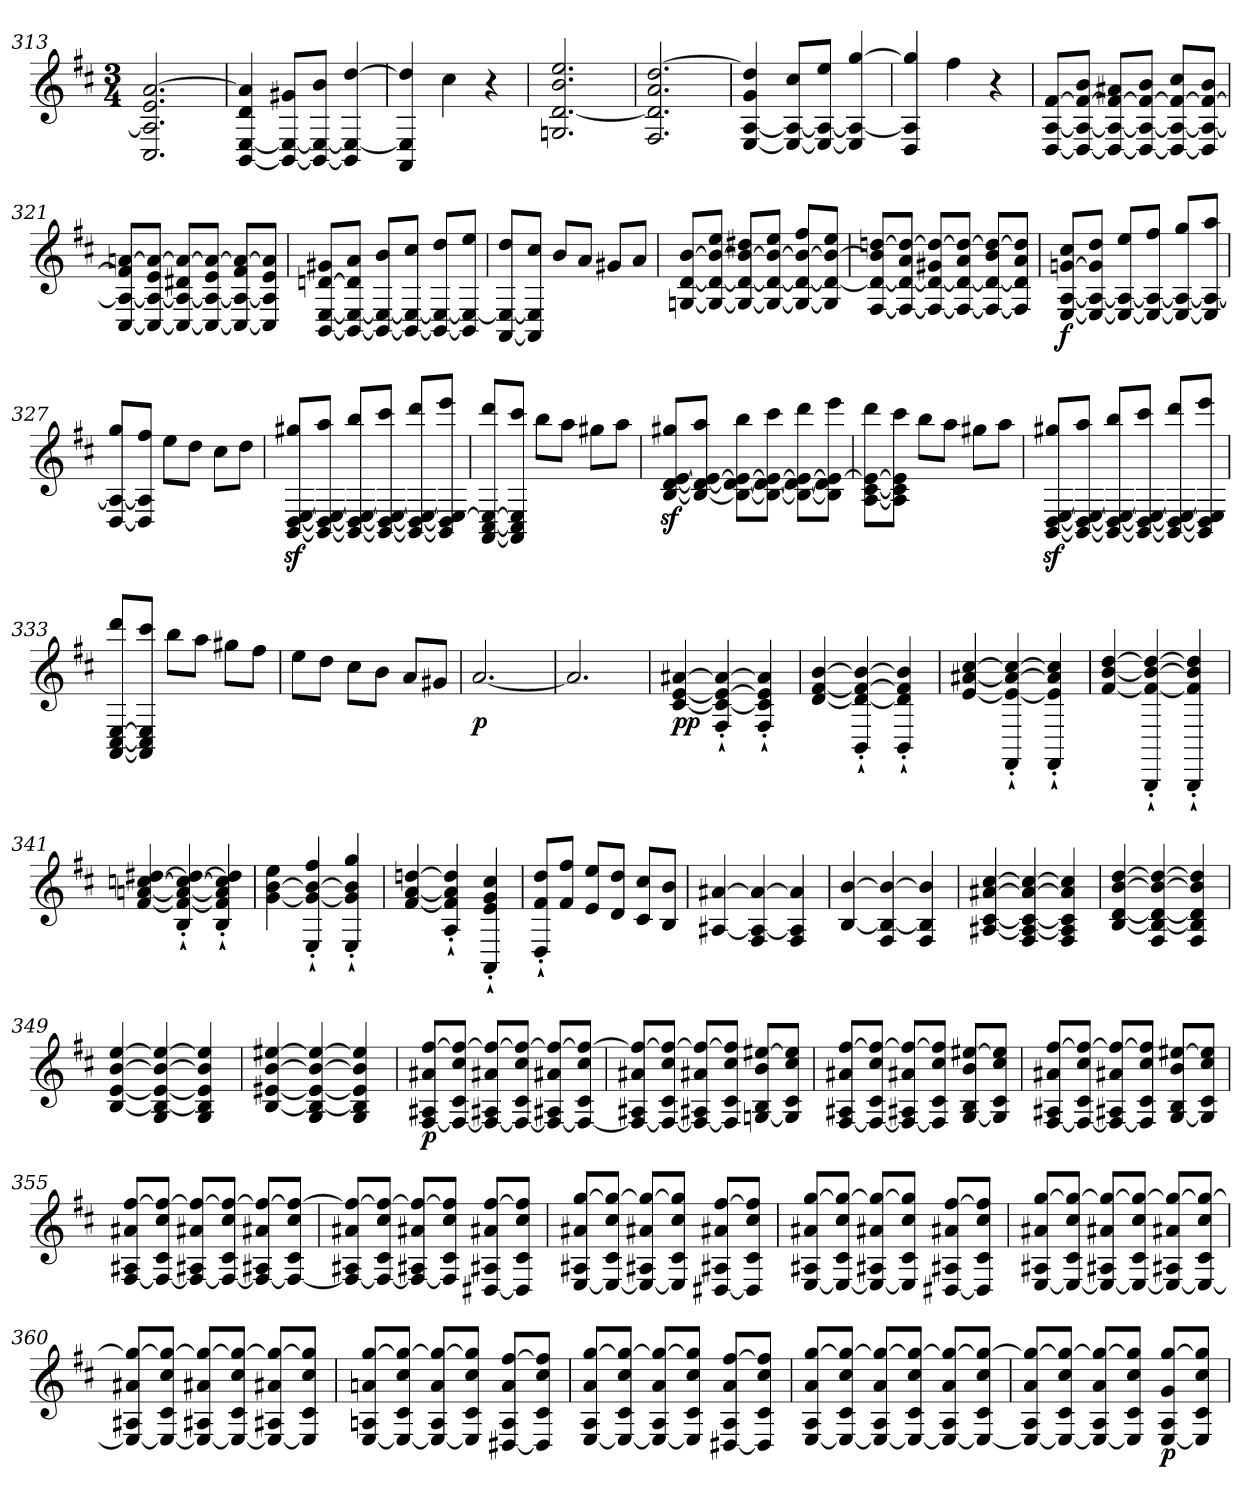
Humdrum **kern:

**kern	**dynam
*part1	*part1
*staff1	*staff1
*clefG2	*
*k[f#c#]	*
*D:	*
*M3/4	*
=313	=313
2.C# 2.A] 2.e [2.a	.
=314	=314
[4BB [4E 4d 4a]	.
8BB_ 8E_ 8g#XL	.
8BB_ 8E_ 8bJ	.
4BB] 4E_ [4dd	.
=315	=315
4AA 4E] 4dd]	.
4cc#	.
4r	.
=316	=316
2.Gn [2.d 2.b 2.ee	.
=317	=317
2.F# 2.d] 2.a [2.dd	.
=318	=318
[4E [4A 4g 4dd]	.
8E_ 8A_ 8cc#L	.
8E_ 8A_ 8eeJ	.
4E] 4A_ [4gg	.
=319	=319
4D 4A] 4gg]	.
4ff#	.
4r	.
=320	=320
[8D [8A [8f#L	.
8D_ 8A_ 8f#_ 8bJ	.
8D_ 8A_ 8f#_ 8a#XL	.
8D_ 8A_ 8f#_ 8bJ	.
8D_ 8A_ 8f#_ 8cc#L	.
8D] 8A_ 8f#_ 8bJ	.
=321	=321
[8C# 8A_ 8f#] [8anL	.
8C#_ 8A_ 8e 8a_J	.
8C#_ 8A_ 8d#X 8a_L	.
8C#_ 8A_ 8e 8a_J	.
8C#_ 8A_ 8f# 8a_L	.
8C#] 8A] 8e 8a]J	.
=322	=322
[8BB [8E [8dn 8g#XL	.
8BB_ 8E_ 8d] 8aJ	.
8BB_ 8E_ 8bL	.
8BB_ 8E_ 8cc#J	.
8BB_ 8E_ 8ddL	.
8BB] 8E_ 8eeJ	.
=323	=323
[8AA 8E_ 8ddL	.
8AA] 8E] 8cc#J	.
8bL	.
8aJ	.
8g#XL	.
8aJ	.
=324	=324
[8Gn [8d [8bL	.
8G_ 8d_ 8b_ 8eeJ	.
8G_ 8d_ 8b_ 8dd#XL	.
8G_ 8d_ 8b_ 8eeJ	.
8G_ 8d_ 8b_ 8ff#L	.
8G] 8d_ 8b_ 8eeJ	.
=325	=325
[8F# 8d_ 8b] [8ddnL	.
8F#_ 8d_ 8a 8dd_J	.
8F#_ 8d_ 8g#X 8dd_L	.
8F#_ 8d_ 8a 8dd_J	.
8F#_ 8d_ 8b 8dd_L	.
8F#] 8d] 8a 8dd]J	.
=326	=326
[8E [8A [8gn 8cc#L	f
8E_ 8A_ 8g] 8ddJ	.
8E_ 8A_ 8eeL	.
8E_ 8A_ 8ff#J	.
8E_ 8A_ 8ggL	.
8E] 8A_ 8aaJ	.
=327	=327
[8D 8A_ 8ggL	.
8D] 8A] 8ff#J	.
8eeL	.
8ddJ	.
8cc#L	.
8ddJ	.
=328	=328
[8BBz [8Dz [8Ez 8gg#XzL	.
8BB_ 8D_ 8E_ 8aaJ	.
8BB_ 8D_ 8E_ 8bbL	.
8BB_ 8D_ 8E_ 8ccc#J	.
8BB_ 8D_ 8E_ 8dddL	.
8BB] 8D] 8E_ 8eeeJ	.
=329	=329
[8AA [8C# 8E_ 8dddL	.
8AA] 8C#] 8E] 8ccc#J	.
8bbL	.
8aaJ	.
8gg#XL	.
8aaJ	.
=330	=330
[8Bz [8dz [8ez 8gg#XzL	.
8B_ 8d_ 8e_ 8aaJ	.
8B_ 8d_ 8e_ 8bbL	.
8B_ 8d_ 8e_ 8ccc#J	.
8B_ 8d_ 8e_ 8dddL	.
8B] 8d] 8e_ 8eeeJ	.
=331	=331
[8A [8c# 8e_ 8dddL	.
8A] 8c#] 8e] 8ccc#J	.
8bbL	.
8aaJ	.
8gg#XL	.
8aaJ	.
=332	=332
[8BBz [8Dz [8Ez 8gg#XzL	.
8BB_ 8D_ 8E_ 8aaJ	.
8BB_ 8D_ 8E_ 8bbL	.
8BB_ 8D_ 8E_ 8ccc#J	.
8BB_ 8D_ 8E_ 8dddL	.
8BB] 8D] 8E] 8eeeJ	.
=333	=333
[8AA [8C# [8E 8dddL	.
8AA] 8C#] 8E] 8ccc#J	.
8bbL	.
8aaJ	.
8gg#XL	.
8ff#J	.
=334	=334
8eeL	.
8ddJ	.
8cc#L	.
8bJ	.
8aL	.
8g#XJ	.
=335	=335
[2.a	p
=336	=336
2.a]	.
=337	=337
[4c# [4e [4a#X	pp
4F#'` 4c#_'` 4e_'` 4a#_'`	.
4F#'` 4c#]'` 4e]'` 4a#]'`	.
=338	=338
[4d [4f# [4b	.
4BB'` 4d_'` 4f#_'` 4b_'`	.
4BB'` 4d]'` 4f#]'` 4b]'`	.
=339	=339
[4e [4a#X [4cc#	.
4FF#'` 4e_'` 4a#_'` 4cc#_'`	.
4FF#'` 4e]'` 4a#]'` 4cc#]'`	.
=340	=340
[4f# [4b [4dd	.
4BBB'` 4f#_'` 4b_'` 4dd_'`	.
4BBB'` 4f#]'` 4b]'` 4dd]'`	.
=341	=341
[4f# [4an [4ccn [4dd#X	.
4B'` 4f#_'` 4a_'` 4cc_'` 4dd#_'`	.
4B'` 4f#]'` 4a]'` 4cc]'` 4dd#]'`	.
=342	=342
[4g [4b 4ee	.
4E'` 4g_'` 4b_'` 4ff#'`	.
4E'` 4g]'` 4b]'` 4gg'`	.
=343	=343
[4f# [4a [4ddn	.
4A'` 4f#]'` 4a]'` 4dd]'`	.
4AA'` 4e'` 4g'` 4cc#'`	.
=344	=344
8D'` 8f#'` 8dd'`L	.
8f# 8ff#J	.
8e 8eeL	.
8d 8ddJ	.
8c# 8cc#L	.
8B 8bJ	.
=345	=345
[4A#X [4a#X	.
4F# 4A#_ 4a#_	.
4F# 4A#] 4a#]	.
=346	=346
[4B [4b	.
4F# 4B_ 4b_	.
4F# 4B] 4b]	.
=347	=347
[4A#X [4c# [4a#X [4cc#	.
4F# 4A#_ 4c#_ 4a#_ 4cc#_	.
4F# 4A#] 4c#] 4a#] 4cc#]	.
=348	=348
[4B [4d [4b [4dd	.
4F# 4B_ 4d_ 4b_ 4dd_	.
4F# 4B] 4d] 4b] 4dd]	.
=349	=349
[4B [4e [4b [4ee	.
4G 4B_ 4e_ 4b_ 4ee_	.
4G 4B] 4e] 4b] 4ee]	.
=350	=350
[4B [4e#X [4b [4ee#X	.
4G 4B_ 4e#_ 4b_ 4ee#_	.
4G 4B] 4e#] 4b] 4ee#]	.
=351	=351
[8F# 8A#X 8a#X [8ff#L	p
8F#_ 8c# 8cc# 8ff#_J	.
8F#_ 8A#X 8a#X 8ff#_L	.
8F#_ 8c# 8cc# 8ff#_J	.
8F#_ 8A#X 8a#X 8ff#_L	.
8F#_ 8c# 8cc# 8ff#_J	.
=352	=352
8F#_ 8A#X 8a#X 8ff#_L	.
8F#_ 8c# 8cc# 8ff#_J	.
8F#_ 8A#X 8a#X 8ff#_L	.
8F#] 8c# 8cc# 8ff#]J	.
[8Gn 8B 8b [8ee#XL	.
8G] 8c# 8cc# 8ee#]J	.
=353	=353
[8F# 8A#X 8a#X [8ff#L	.
8F#_ 8c# 8cc# 8ff#_J	.
8F#_ 8A#X 8a#X 8ff#_L	.
8F#] 8c# 8cc# 8ff#]J	.
[8G 8B 8b [8ee#XL	.
8G] 8c# 8cc# 8ee#]J	.
=354	=354
[8F# 8A#X 8a#X [8ff#L	.
8F#_ 8c# 8cc# 8ff#_J	.
8F#_ 8A#X 8a#X 8ff#_L	.
8F#] 8c# 8cc# 8ff#]J	.
[8G 8B 8b [8ee#XL	.
8G] 8c# 8cc# 8ee#]J	.
=355	=355
[8F# 8A#X 8a#X [8ff#L	.
8F#_ 8c# 8cc# 8ff#_J	.
8F#_ 8A#X 8a#X 8ff#_L	.
8F#_ 8c# 8cc# 8ff#_J	.
8F#_ 8A#X 8a#X 8ff#_L	.
8F#_ 8c# 8cc# 8ff#_J	.
=356	=356
8F#_ 8A#X 8a#X 8ff#_L	.
8F#_ 8c# 8cc# 8ff#_J	.
8F#_ 8A#X 8a#X 8ff#_L	.
8F#] 8c# 8cc# 8ff#]J	.
[8D#X 8A#X 8a#X [8ff#L	.
8D#] 8c# 8cc# 8ff#]J	.
=357	=357
[8E 8A#X 8a#X [8ggL	.
8E_ 8c# 8cc# 8gg_J	.
8E_ 8A#X 8a#X 8gg_L	.
8E] 8c# 8cc# 8gg]J	.
[8D#X 8A#X 8a#X [8ff#L	.
8D#] 8c# 8cc# 8ff#]J	.
=358	=358
[8E 8A#X 8a#X [8ggL	.
8E_ 8c# 8cc# 8gg_J	.
8E_ 8A#X 8a#X 8gg_L	.
8E] 8c# 8cc# 8gg]J	.
[8D#X 8A#X 8a#X [8ff#L	.
8D#] 8c# 8cc# 8ff#]J	.
=359	=359
[8E 8A#X 8a#X [8ggL	.
8E_ 8c# 8cc# 8gg_J	.
8E_ 8A#X 8a#X 8gg_L	.
8E_ 8c# 8cc# 8gg_J	.
8E_ 8A#X 8a#X 8gg_L	.
8E_ 8c# 8cc# 8gg_J	.
=360	=360
8E_ 8A#X 8a#X 8gg_L	.
8E_ 8c# 8cc# 8gg_J	.
8E_ 8A#X 8a#X 8gg_L	.
8E_ 8c# 8cc# 8gg_J	.
8E_ 8A#X 8a#X 8gg_L	.
8E] 8c# 8cc# 8gg]J	.
=361	=361
[8E 8An 8an [8ggL	.
8E_ 8c# 8cc# 8gg_J	.
8E_ 8A 8a 8gg_L	.
8E] 8c# 8cc# 8gg]J	.
[8D#X 8A 8a [8ff#L	.
8D#] 8c# 8cc# 8ff#]J	.
=362	=362
[8E 8A 8a [8ggL	.
8E_ 8c# 8cc# 8gg_J	.
8E_ 8A 8a 8gg_L	.
8E] 8c# 8cc# 8gg]J	.
[8D#X 8A 8a [8ff#L	.
8D#] 8c# 8cc# 8ff#]J	.
=363	=363
[8E 8A 8a [8ggL	.
8E_ 8c# 8cc# 8gg_J	.
8E_ 8A 8a 8gg_L	.
8E_ 8c# 8cc# 8gg_J	.
8E_ 8A 8a 8gg_L	.
8E_ 8c# 8cc# 8gg_J	.
=364	=364
8E_ 8A 8a 8gg_L	.
8E_ 8c# 8cc# 8gg_J	.
8E_ 8A 8a 8gg_L	.
8E] 8c# 8cc# 8gg]J	.
[8E 8A 8g [8ggL	p
8E] 8c# 8cc# 8gg]J	.
=	=
*-	*-
